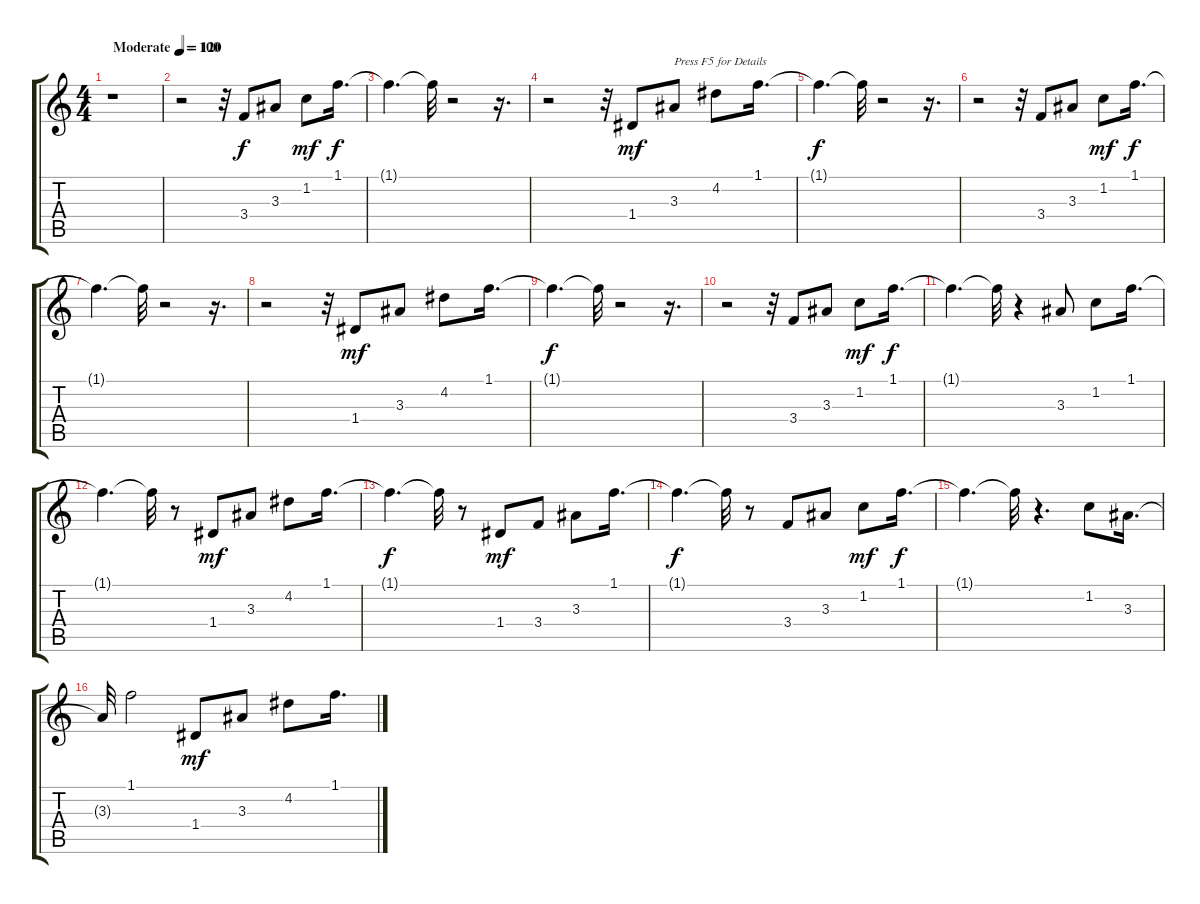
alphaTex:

\track "" {instrument acousticguitarnylon}
\staff {score tabs}
\tuning (E4 B3 G3 D3 A2 E2) {hide}
\ts (4 4)
\tempo (100 "Moderate")
\clef g2
\ks c
r.1{dy f instrument acousticguitarnylon} |
\tempo 120
r.2 r.32 3.4.8{balance 8} 3.3.8 1.2.8{dy mf} 1.1.16{d dy f} |
1.1{t}.4{d} 1.1{t}.32 r.2 r.16{d} |
r.2 r.32 1.4.8{dy mf} 3.3.8{txt "Press F5 for Details"} 4.2.8 1.1.16{d} |
1.1{t}.4{d dy f} 1.1{t}.32 r.2 r.16{d} |
r.2 r.32 3.4.8 3.3.8 1.2.8{dy mf} 1.1.16{d dy f} |
1.1{t}.4{d} 1.1{t}.32 r.2 r.16{d} |
r.2 r.32 1.4.8{dy mf} 3.3.8 4.2.8 1.1.16{d} |
1.1{t}.4{d dy f} 1.1{t}.32 r.2 r.16{d} |
r.2 r.32 3.4.8 3.3.8 1.2.8{dy mf} 1.1.16{d dy f} |
1.1{t}.4{d} 1.1{t}.32 r.4 3.3.8 1.2.8 1.1.16{d} |
1.1{t}.4{d} 1.1{t}.32 r.8 1.4.8{dy mf} 3.3.8 4.2.8 1.1.16{d} |
1.1{t}.4{d dy f} 1.1{t}.32 r.8 1.4.8{dy mf} 3.4.8 3.3.8 1.1.16{d} |
1.1{t}.4{d dy f} 1.1{t}.32 r.8 3.4.8 3.3.8 1.2.8{dy mf} 1.1.16{d dy f} |
1.1{t}.4{d} 1.1{t}.32 r.4{d} 1.2.8 3.3.16{d} |
3.3{t}.32 1.1.2 1.4.8{dy mf} 3.3.8 4.2.8 1.1.16{d}
